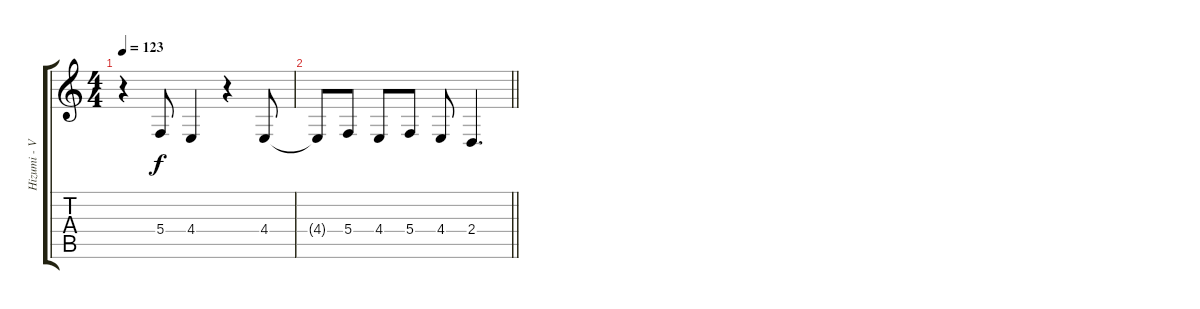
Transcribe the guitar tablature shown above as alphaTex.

\track ("Hizumi - Vocals" "Hizumi - V") {instrument lead6voice}
\staff {score tabs}
\tuning (D4 A3 F3 C3 G2 D2) {hide}
\ts (4 4)
\tempo 123
\clef g2
\ks c
r.4{dy f} 5.4.8 4.4.4 r.4 4.4.8 |
\barLineRight lightlight
4.4{t}.8 5.4.8 4.4.8 5.4.8 4.4.8 2.4.4{d}
